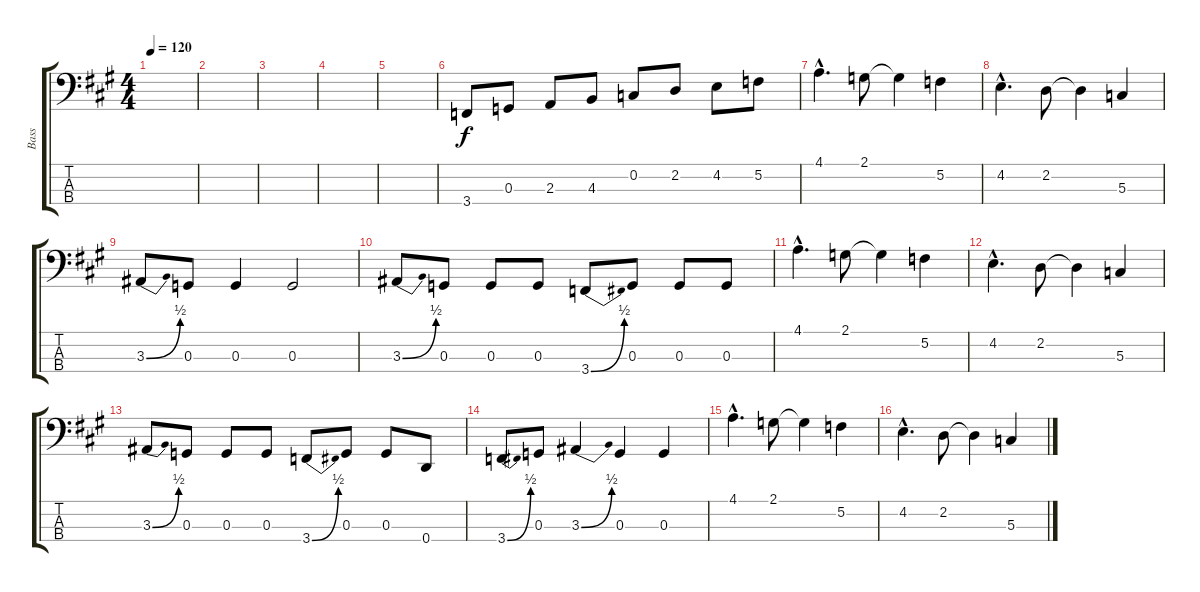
\track ("Bass" "Bass") {instrument electricbassfinger}
\staff {score tabs}
\tuning (F2 C2 G1 D1) {hide}
\ts (4 4)
\tempo 120
\clef f4
\ks a
|
|
|
|
|
3.4.8 0.3.8 2.3.8 4.3.8 0.2.8 2.2.8 4.2.8 5.2.8 |
4.1{hac}.4{d} 2.1.8 2.1{t}.4 5.2.4 |
4.2{hac}.4{d} 2.2.8 2.2{t}.4 5.3.4 |
3.3{be (bend 0 0 60 2)}.8 0.3.8 0.3.4 0.3.2 |
3.3{be (bend 0 0 60 2)}.8 0.3.8 0.3.8 0.3.8 3.4{be (bend 0 0 60 2)}.8 0.3.8 0.3.8 0.3.8 |
4.1{hac}.4{d} 2.1.8 2.1{t}.4 5.2.4 |
4.2{hac}.4{d} 2.2.8 2.2{t}.4 5.3.4 |
3.3{be (bend 0 0 60 2)}.8 0.3.8 0.3.8 0.3.8 3.4{be (bend 0 0 60 2)}.8 0.3.8 0.3.8 0.4.8 |
3.4{be (bend 0 0 60 2)}.8 0.3.8 3.3{be (bend 0 0 60 2)}.4 0.3.4 0.3.4 |
4.1{hac}.4{d} 2.1.8 2.1{t}.4 5.2.4 |
4.2{hac}.4{d} 2.2.8 2.2{t}.4 5.3.4
